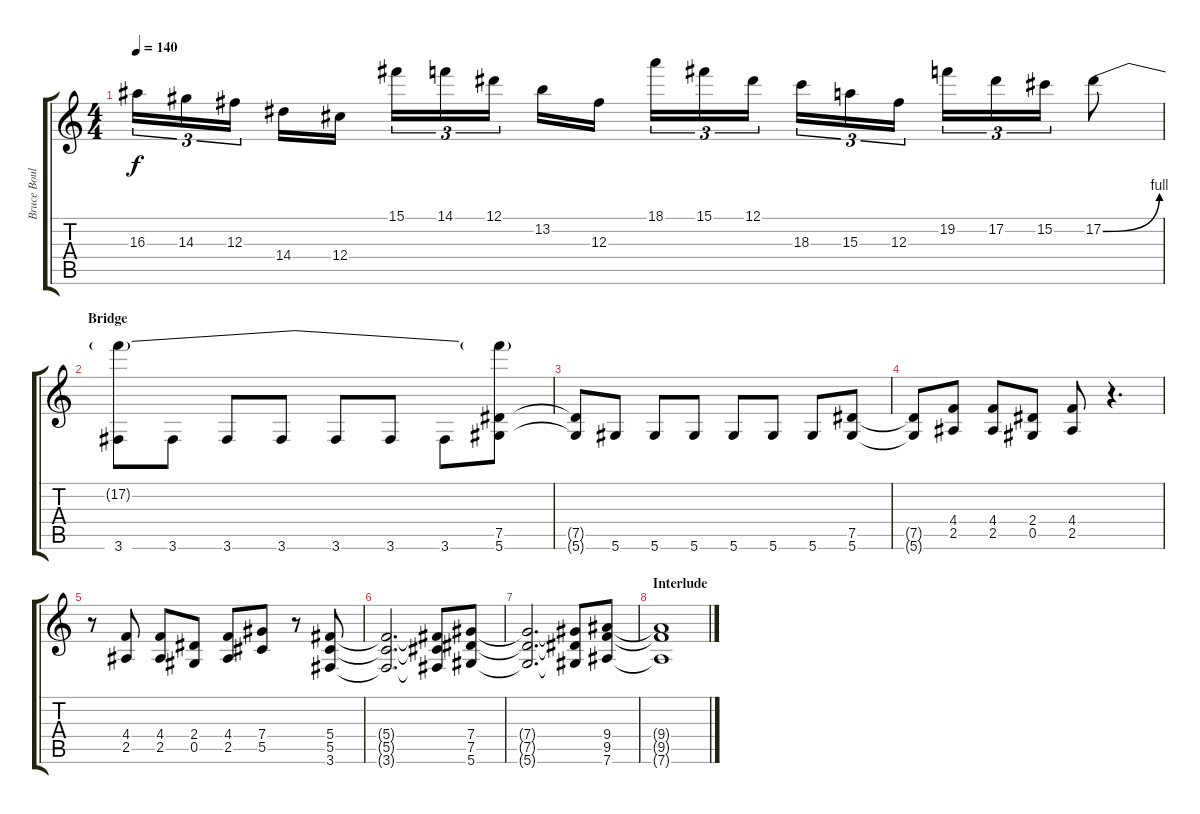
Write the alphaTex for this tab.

\track ("Bruce Boulliet" "Bruce Boul") {instrument distortionguitar}
\staff {score tabs}
\tuning (Eb4 Bb3 Gb3 Db3 Ab2 Eb2) {hide}
\ts (4 4)
\tempo 140
\clef g2
\ks c
16.3.16{tu (3 2) dy f} 14.3.16{tu (3 2)} 12.3.16{tu (3 2)} 14.4.16 12.4.16 15.1.16{tu (3 2)} 14.1.16{tu (3 2)} 12.1.16{tu (3 2)} 13.2.16 12.3.16 18.1.16{tu (3 2)} 15.1.16{tu (3 2)} 12.1.16{tu (3 2)} 18.3.16{tu (3 2)} 15.3.16{tu (3 2)} 12.3.16{tu (3 2)} 19.2.16{tu (3 2)} 17.2.16{tu (3 2)} 15.2.16{tu (3 2)} 17.2{be (bend 0 0 60 4)}.8 |
\section ("" "Bridge")
(17.2{t} 3.6).8 3.6.8 3.6.8 3.6.8 3.6.8 3.6.8 3.6.8 (17.2{t} 7.5 5.6).8 |
(7.5{t} 5.6{t}).8 5.6.8 5.6.8 5.6.8 5.6.8 5.6.8 5.6.8 (7.5 5.6).8 |
(7.5{t} 5.6{t}).8 (4.4 2.5).8 (4.4 2.5).8 (2.4 0.5).8 (4.4 2.5).8 r.4{d} |
r.8 (4.4 2.5).8 (4.4 2.5).8 (2.4 0.5).8 (4.4 2.5).8 (7.4 5.5).8 r.8 (5.4 5.5 3.6).8 |
(5.4{t} 5.5{t} 3.6{t}).2{d} (5.4{t} 5.5{t} 3.6{t}).8 (7.4 7.5 5.6).8 |
(7.4{t} 7.5{t} 5.6{t}).2{d} (7.4{t} 7.5{t} 5.6{t}).8 (9.4 9.5 7.6).8{volume 0} |
\section ("" "Interlude")
(9.4{t} 9.5{t} 7.6{t}).1
